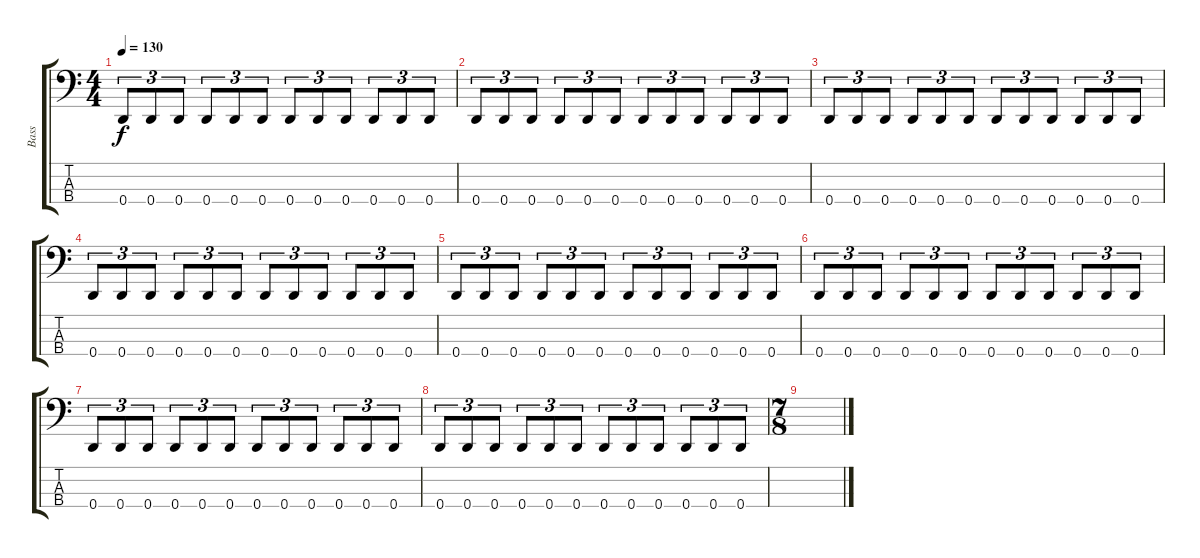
\track ("Bass" "Bass") {instrument synthbass1}
\staff {score tabs}
\tuning (G2 D2 A1 D1) {hide}
\ts (4 4)
\tempo 130
\clef f4
\ks c
0.4.8{tu (3 2) dy f instrument synthbass1} 0.4.8{tu (3 2)} 0.4.8{tu (3 2)} 0.4.8{tu (3 2)} 0.4.8{tu (3 2)} 0.4.8{tu (3 2)} 0.4.8{tu (3 2)} 0.4.8{tu (3 2)} 0.4.8{tu (3 2)} 0.4.8{tu (3 2)} 0.4.8{tu (3 2)} 0.4.8{tu (3 2)} |
0.4.8{tu (3 2)} 0.4.8{tu (3 2)} 0.4.8{tu (3 2)} 0.4.8{tu (3 2)} 0.4.8{tu (3 2)} 0.4.8{tu (3 2)} 0.4.8{tu (3 2)} 0.4.8{tu (3 2)} 0.4.8{tu (3 2)} 0.4.8{tu (3 2)} 0.4.8{tu (3 2)} 0.4.8{tu (3 2)} |
0.4.8{tu (3 2)} 0.4.8{tu (3 2)} 0.4.8{tu (3 2)} 0.4.8{tu (3 2)} 0.4.8{tu (3 2)} 0.4.8{tu (3 2)} 0.4.8{tu (3 2)} 0.4.8{tu (3 2)} 0.4.8{tu (3 2)} 0.4.8{tu (3 2)} 0.4.8{tu (3 2)} 0.4.8{tu (3 2)} |
0.4.8{tu (3 2)} 0.4.8{tu (3 2)} 0.4.8{tu (3 2)} 0.4.8{tu (3 2)} 0.4.8{tu (3 2)} 0.4.8{tu (3 2)} 0.4.8{tu (3 2)} 0.4.8{tu (3 2)} 0.4.8{tu (3 2)} 0.4.8{tu (3 2)} 0.4.8{tu (3 2)} 0.4.8{tu (3 2)} |
0.4.8{tu (3 2)} 0.4.8{tu (3 2)} 0.4.8{tu (3 2)} 0.4.8{tu (3 2)} 0.4.8{tu (3 2)} 0.4.8{tu (3 2)} 0.4.8{tu (3 2)} 0.4.8{tu (3 2)} 0.4.8{tu (3 2)} 0.4.8{tu (3 2)} 0.4.8{tu (3 2)} 0.4.8{tu (3 2)} |
0.4.8{tu (3 2)} 0.4.8{tu (3 2)} 0.4.8{tu (3 2)} 0.4.8{tu (3 2)} 0.4.8{tu (3 2)} 0.4.8{tu (3 2)} 0.4.8{tu (3 2)} 0.4.8{tu (3 2)} 0.4.8{tu (3 2)} 0.4.8{tu (3 2)} 0.4.8{tu (3 2)} 0.4.8{tu (3 2)} |
0.4.8{tu (3 2)} 0.4.8{tu (3 2)} 0.4.8{tu (3 2)} 0.4.8{tu (3 2)} 0.4.8{tu (3 2)} 0.4.8{tu (3 2)} 0.4.8{tu (3 2)} 0.4.8{tu (3 2)} 0.4.8{tu (3 2)} 0.4.8{tu (3 2)} 0.4.8{tu (3 2)} 0.4.8{tu (3 2)} |
0.4.8{tu (3 2)} 0.4.8{tu (3 2)} 0.4.8{tu (3 2)} 0.4.8{tu (3 2)} 0.4.8{tu (3 2)} 0.4.8{tu (3 2)} 0.4.8{tu (3 2)} 0.4.8{tu (3 2)} 0.4.8{tu (3 2)} 0.4.8{tu (3 2)} 0.4.8{tu (3 2)} 0.4.8{tu (3 2)} |
\ts (7 8)
